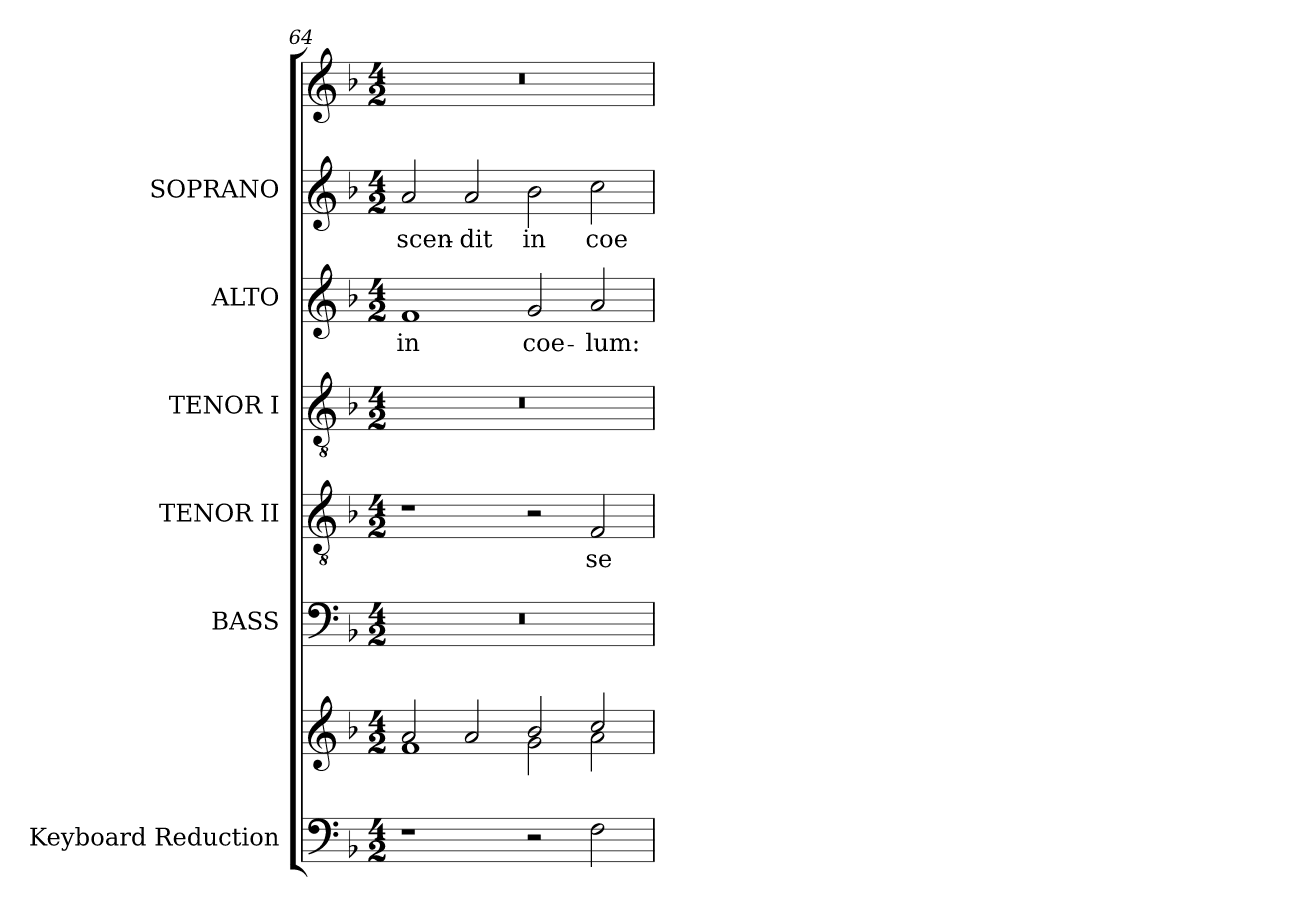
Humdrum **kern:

**kern	**kern	**kern	**kern	**text	**kern	**kern	**text	**kern	**text	**kern
*part7	*part7	*part6	*part5	*part5	*part4	*part3	*part3	*part2	*part2	*part1
*staff8	*staff7	*staff6	*staff5	*staff5	*staff4	*staff3	*staff3	*staff2	*staff2	*staff1
*I"Keyboard Reduction	*	*I"BASS	*I"TENOR II	*	*I"TENOR I	*I"ALTO	*	*I"SOPRANO	*	*
*I'Reduc.	*	*I'B.	*I'T. II	*	*I'T. I	*I'A.	*	*I'S.	*	*
*clefF4	*clefG2	*clefF4	*clefGv2	*	*clefGv2	*clefG2	*	*clefG2	*	*clefG2
*	*	*	*ITrd7c12	*	*ITrd7c12	*	*	*	*	*
*k[b-]	*k[b-]	*k[b-]	*k[b-]	*	*k[b-]	*k[b-]	*	*k[b-]	*	*k[b-]
*F:	*F:	*F:	*F:	*	*F:	*F:	*	*F:	*	*F:
*M4/2	*M4/2	*M4/2	*M4/2	*	*M4/2	*M4/2	*	*M4/2	*	*M4/2
=64	=64	=64	=64	=64	=64	=64	=64	=64	=64	=64
*	*^	*	*	*	*	*	*	*	*	*
!	!	!	!LO:N:vis=1	!	!	!LO:N:vis=1	!	!	!	!	!
!	!	!	!	!	!	!	!	!LO:LY:b:color=#000000	!	!	!
!	!	!	!	!	!	!	!	!	!	!LO:LY:b:color=#000000	!LO:N:vis=1
1r	2ai/	1fi	0r	1r	.	0r	1fi	in	2ai/	-scen-	0r
!	!	!	!	!	!	!	!	!	!	!LO:LY:b:color=#000000	!
.	2ai/	.	.	.	.	.	.	.	2ai/	-dit	.
!	!	!	!	!	!	!	!	!LO:LY:b:color=#000000	!	!	!
!	!	!	!	!	!	!	!	!	!	!LO:LY:b:color=#000000	!
2r	2b-i/	2gi\	.	2r	.	.	2gi/	coe-	2b-i\	in	.
!	!	!	!	!	!LO:LY:b:color=#000000	!	!	!	!	!	!
!	!	!	!	!	!	!	!	!LO:LY:b:color=#000000	!	!	!
!	!	!	!	!	!	!	!	!	!	!LO:LY:b:color=#000000	!
2Fi\	2cci/	2ai\	.	2FFi/	se-	.	2ai/	-lum:	2cci\	coe-	.
*	*v	*v	*	*	*	*	*	*	*	*	*
=	=	=	=	=	=	=	=	=	=	=
*-	*-	*-	*-	*-	*-	*-	*-	*-	*-	*-
